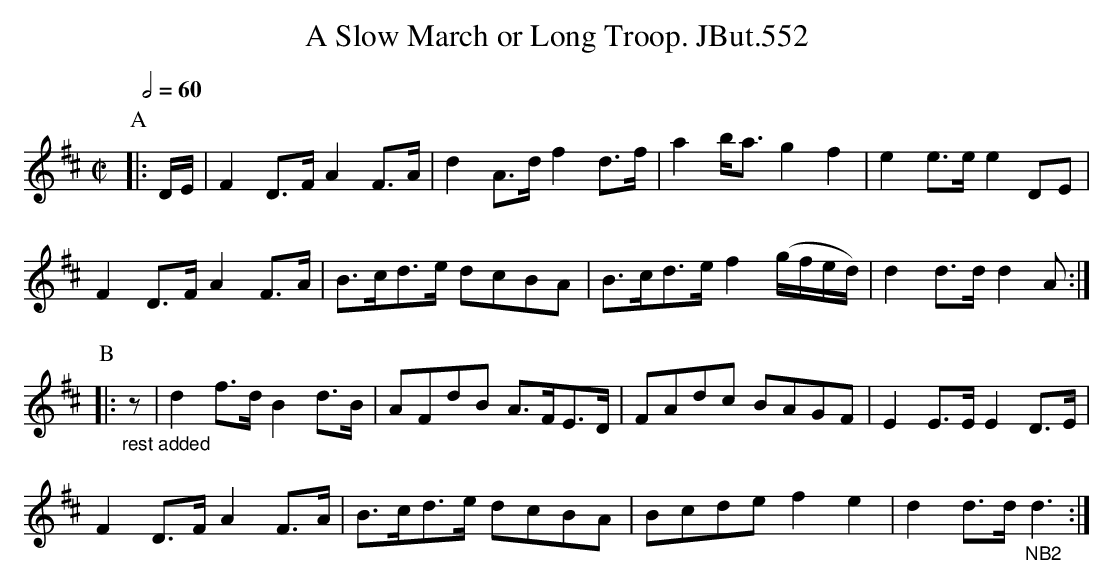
X:1
T:Slow March or Long Troop. JBut.552, A
M:C|
L:1/8
Q:1/2=60
K:D
P:A
|: D/E/ | F2D>F A2F>A | d2A>d f2d>f | a2b<a g2f2 | e2e>e e2 DE |
F2D>F A2F>A | B>cd>e dcBA | B>cd>e f2 (g/f/e/d/) | d2d>d d2A :|
P:B
|:  "_rest added"z|d2f>d B2d>B | AFdB A>FE>D | FAdc BAGF | E2E>E E2D>E |
F2D>F A2F>A | B>cd>e dcBA | Bcde f2e2 | d2d>d "_NB2"d3 :|
